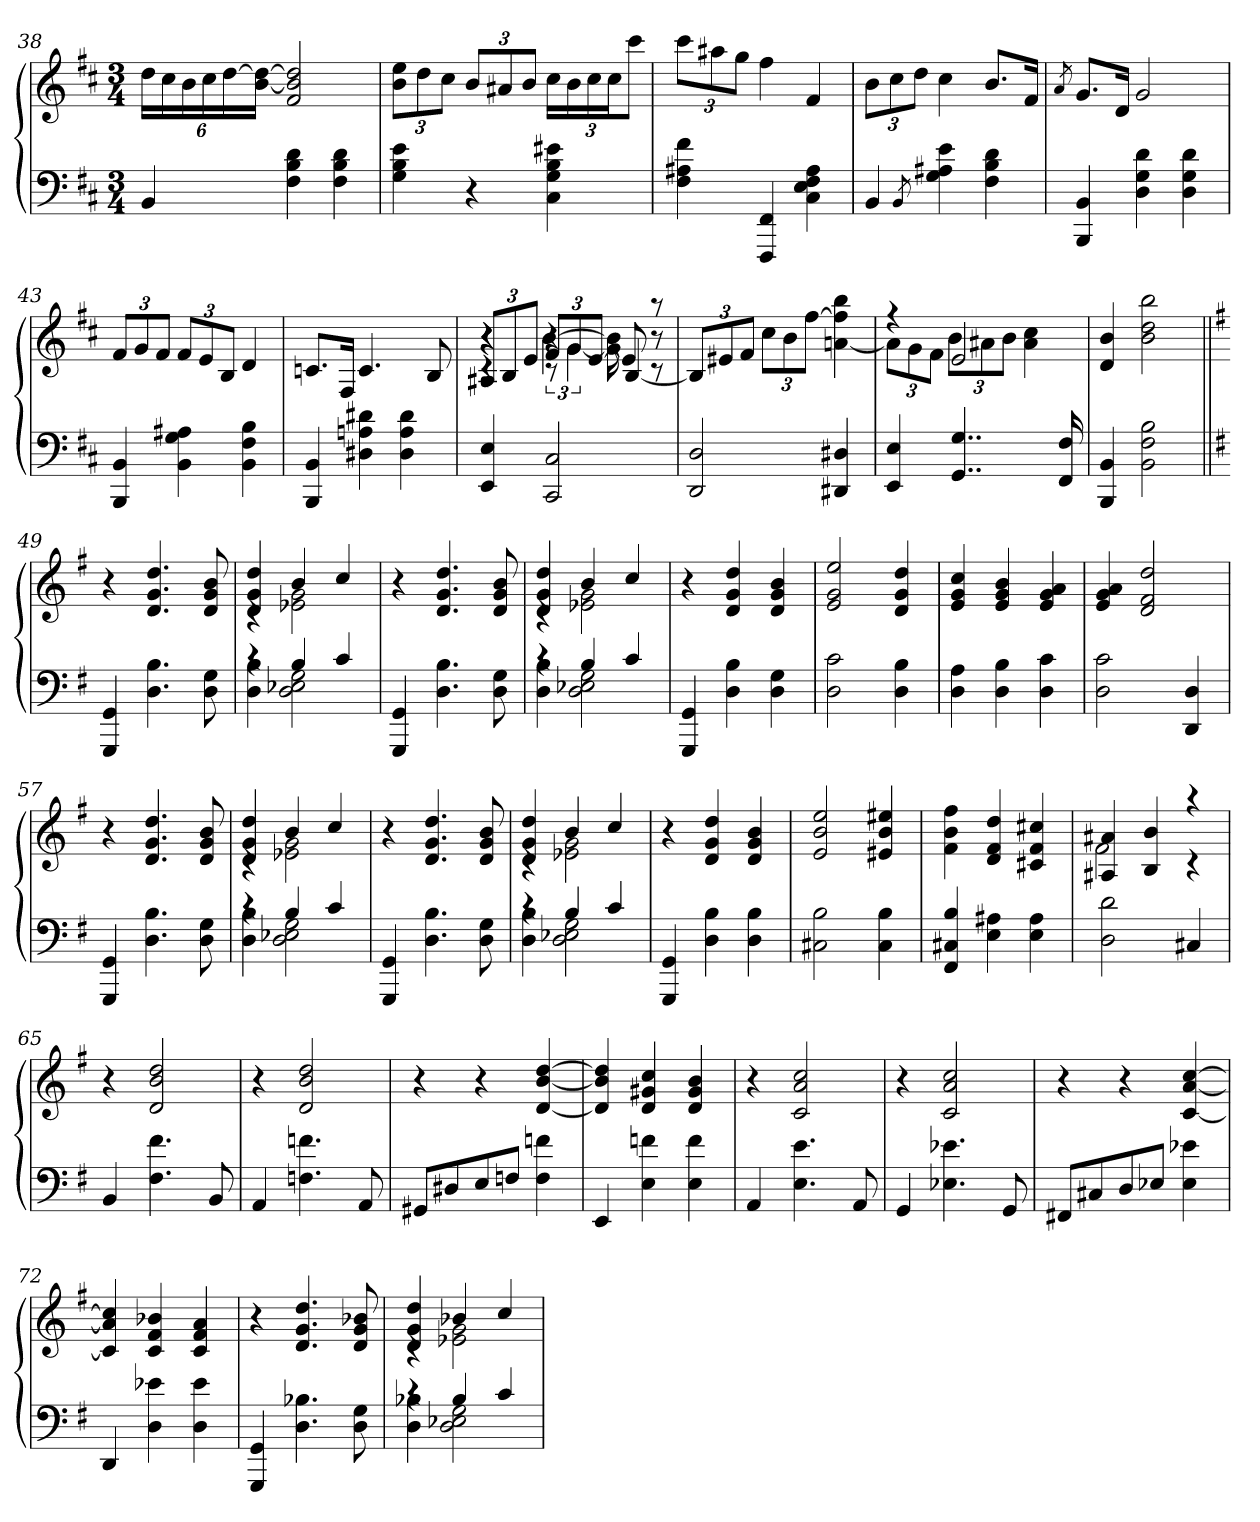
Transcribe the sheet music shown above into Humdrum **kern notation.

**kern	**kern
*part1	*part1
*staff2	*staff1
*clefF4	*clefG2
*k[f#c#]	*k[f#c#]
*b:	*b:
*M3/4	*M3/4
=38	=38
4BB	24ddLL
.	24cc#
.	24b
.	24cc#
.	[24dd
.	[24b 24dd_JJ
4F# 4B 4d	2f# 2b] 2dd]
4F# 4B 4d	.
=39	=39
4G 4B 4e	12b 12eeL
.	12dd
.	12cc#J
4r	12bL
.	12a#X
.	12bJ
4C# 4G 4B 4e#X	24cc#LL
.	24b
.	24cc#
.	24cc#J
.	12ccc#J
=40	=40
4F# 4A#X 4f#	12ccc#L
.	12aa#X
.	12ggJ
4FFF# 4FF#	4ff#
4C# 4E 4F# 4A#	4f#
=41	=41
4BB	12bL
.	12cc#
.	12ddJ
8qBB/	.
4G 4A#X 4e	4cc#
4F# 4B 4d	8.bL
.	16f#Jk
=42	=42
.	8qa/
4BBB 4BB	8.gL
.	16dJk
4D 4G 4d	2g
4D 4G 4d	.
=43	=43
4BBB 4BB	12f#L
.	12g
.	12f#J
4BB 4G 4A#X	12f#L
.	12e
.	12BJ
4BB 4F# 4B	4d
=44	=44
4BBB 4BB	8.cnL
.	16F#Jk
4D#X 4An 4d#X	4.c
4D# 4A 4d#	.
.	8B
=45	=45
*	*^
*	*	*^
*	*	*	*^
4EE 4E	12A#XL	4rc	4r	4r
.	12B	.	.	.
.	12eJ	.	.	.
2CC# 2C#	12f#L	12rc	[4b\	4r
.	12g	[6g	.	.
.	[12eJ	.	.	.
.	8e]	8g]	8b\]	[4B/
.	8raa	8rc	8r	.
*	*v	*v	*v	*v
=46	=46
2DD 2D	12BL]
.	12e#X
.	12f#J
.	12cc#L
.	12b
.	[12ff#J
4DD#X 4D#X	[4an 4ff#] 4bb
=47	=47
*	*^
4EE 4E	4r	12aL]
.	.	12g
.	.	12f#J
4..GG 4..G	2e	12bL
.	.	12a#X
.	.	12bJ
.	.	4a# 4cc#
16FF# 16F#	.	.
*	*v	*v
=48	=48
4BBB 4BB	4d 4b
2BB 2F# 2B	2b 2dd 2bb
=49||	=49||
*k[f#]	*k[f#]
4GGG 4GG	4r
4.D 4.B	4.d 4.g 4.dd
8D 8G	8d 8g 8b
=50	=50
*^	*^
4rc	4D 4B	4d 4g 4dd	4rc
4B	2D 2E-X 2G	4b	2e-X 2g
4c	.	4cc	.
*v	*v	*	*
*	*v	*v
=51	=51
4GGG 4GG	4r
4.D 4.B	4.d 4.g 4.dd
8D 8G	8d 8g 8b
=52	=52
*^	*^
4rc	4D 4B	4d 4g 4dd	4rc
4B	2D 2E-X 2G	4b	2e-X 2g
4c	.	4cc	.
*v	*v	*	*
*	*v	*v
=53	=53
4GGG 4GG	4r
4D 4B	4d 4g 4dd
4D 4G	4d 4g 4b
=54	=54
2D 2c	2e 2g 2ee
4D 4B	4d 4g 4dd
=55	=55
4D 4A	4e 4g 4cc
4D 4B	4e 4g 4b
4D 4c	4e 4g 4a
=56	=56
2D 2c	4e 4g 4a
.	2d 2f# 2dd
4DD 4D	.
=57	=57
4GGG 4GG	4r
4.D 4.B	4.d 4.g 4.dd
8D 8G	8d 8g 8b
=58	=58
*^	*^
4rc	4D 4B	4d 4g 4dd	4rc
4B	2D 2E-X 2G	4b	2e-X 2g
4c	.	4cc	.
*v	*v	*	*
*	*v	*v
=59	=59
4GGG 4GG	4r
4.D 4.B	4.d 4.g 4.dd
8D 8G	8d 8g 8b
=60	=60
*^	*^
4rc	4D 4B	4d 4g 4dd	4rc
4B	2D 2E-X 2G	4b	2e-X 2g
4c	.	4cc	.
*v	*v	*	*
*	*v	*v
=61	=61
4GGG 4GG	4r
4D 4B	4d 4g 4dd
4D 4B	4d 4g 4b
=62	=62
2C#X 2B	2e 2b 2ee
4C# 4B	4e#X 4b 4ee#X
=63	=63
4FF# 4C#X 4B	4f# 4b 4ff#
4E 4A#X	4d 4f# 4dd
4E 4A#	4c#X 4f# 4cc#X
=64	=64
*	*^
2D 2d	4A#X 4a#X	2f#
.	4B 4b	.
4C#X	4raa	4rc
*	*v	*v
=65	=65
4BB	4r
4.F# 4.f#	2d 2b 2dd
8BB	.
=66	=66
4AA	4r
4.Fn 4.fn	2d 2b 2dd
8AA	.
=67	=67
8GG#XL	4r
8D#X	.
8E	4r
8FnJ	.
4F 4fn	[4d [4b [4dd
=68	=68
4EE	4d] 4b] 4dd]
4E 4fn	4d 4g#X 4cc
4E 4f	4d 4g# 4b
=69	=69
4AA	4r
4.E 4.e	2c 2a 2cc
8AA	.
=70	=70
4GG	4r
4.E-X 4.e-X	2c 2a 2cc
8GG	.
=71	=71
8FF#XL	4r
8C#X	.
8D	4r
8E-XJ	.
4E- 4e-X	[4c [4a [4cc
=72	=72
4DD	4c] 4a] 4cc]
4D 4e-X	4c 4f# 4b-X
4D 4e-	4c 4f# 4a
=73	=73
4GGG 4GG	4r
4.D 4.B-X	4.d 4.g 4.dd
8D 8G	8d 8g 8b-X
=74	=74
*^	*^
4rc	4D 4B-X	4d 4g 4dd	4rc
4B-	2D 2E-X 2G	4b-X	2e-X 2g
4c	.	4cc	.
*v	*v	*	*
*	*v	*v
=	=
*-	*-
